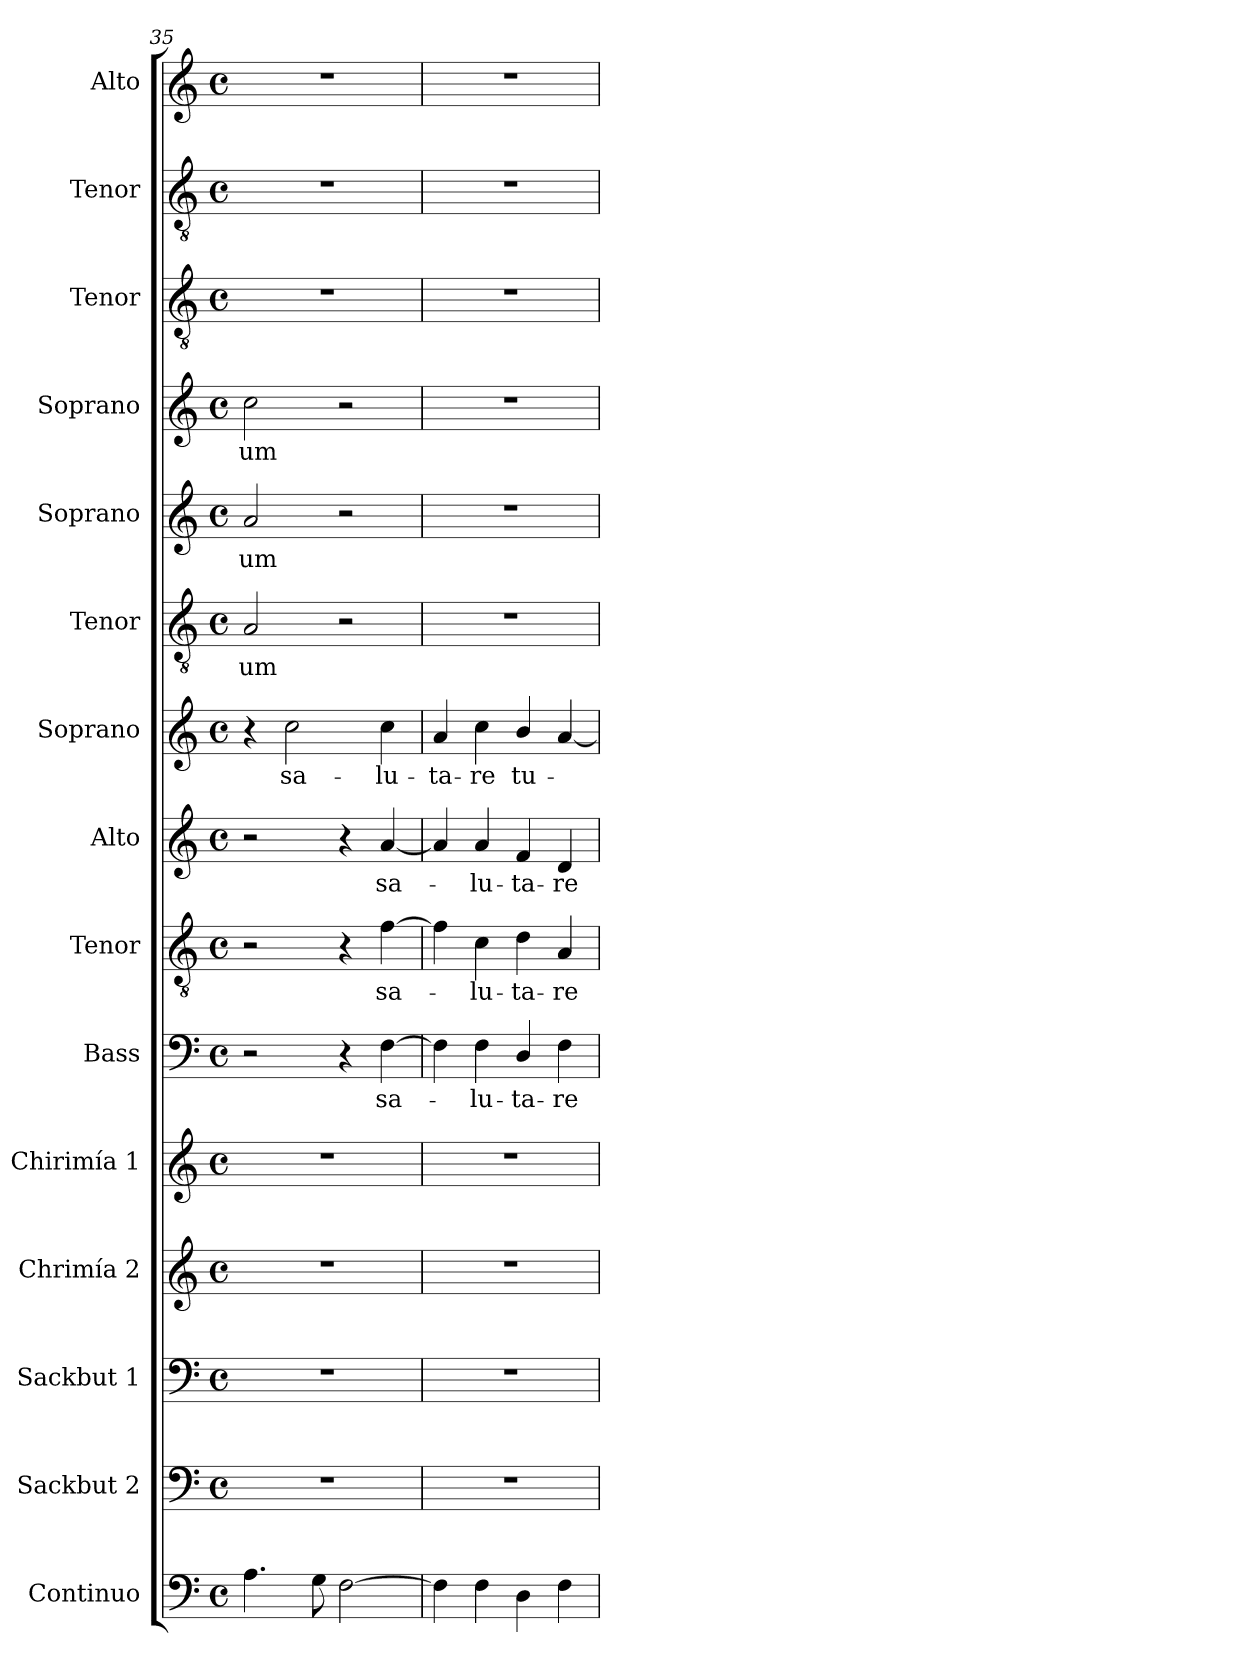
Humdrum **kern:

**kern	**kern	**kern	**kern	**kern	**kern	**text	**kern	**text	**kern	**text	**kern	**text	**kern	**text	**kern	**text	**kern	**text	**kern	**kern	**kern
*part15	*part14	*part13	*part12	*part11	*part10	*part10	*part9	*part9	*part8	*part8	*part7	*part7	*part6	*part6	*part5	*part5	*part4	*part4	*part3	*part2	*part1
*staff15	*staff14	*staff13	*staff12	*staff11	*staff10	*staff10	*staff9	*staff9	*staff8	*staff8	*staff7	*staff7	*staff6	*staff6	*staff5	*staff5	*staff4	*staff4	*staff3	*staff2	*staff1
*I"Continuo	*I"Sackbut 2	*I"Sackbut 1	*I"Chrimía 2	*I"Chirimía 1	*I"Bass	*	*I"Tenor	*	*I"Alto	*	*I"Soprano	*	*I"Tenor	*	*I"Soprano	*	*I"Soprano	*	*I"Tenor	*I"Tenor	*I"Alto
*I'Cont.	*I'Sckbt 2.	*I'Sckbt 1.	*I'Ch2.	*I'Ch1.	*I'B.	*	*I'T.	*	*I'A.	*	*I'S.	*	*I'T.	*	*I'S.	*	*I'S.	*	*I'T.	*I'T.	*I'A.
*clefF4	*clefF4	*clefF4	*clefG2	*clefG2	*clefF4	*	*clefGv2	*	*clefG2	*	*clefG2	*	*clefGv2	*	*clefG2	*	*clefG2	*	*clefGv2	*clefGv2	*clefG2
*	*	*	*	*	*	*	*ITrd7c12	*	*	*	*	*	*ITrd7c12	*	*	*	*	*	*ITrd7c12	*ITrd7c12	*
*k[]	*k[]	*k[]	*k[]	*k[]	*k[]	*	*k[]	*	*k[]	*	*k[]	*	*k[]	*	*k[]	*	*k[]	*	*k[]	*k[]	*k[]
*C:	*C:	*C:	*C:	*C:	*C:	*	*C:	*	*C:	*	*C:	*	*C:	*	*C:	*	*C:	*	*C:	*C:	*C:
*M4/4	*M4/4	*M4/4	*M4/4	*M4/4	*M4/4	*	*M4/4	*	*M4/4	*	*M4/4	*	*M4/4	*	*M4/4	*	*M4/4	*	*M4/4	*M4/4	*M4/4
*met(c)	*met(c)	*met(c)	*met(c)	*met(c)	*met(c)	*	*met(c)	*	*met(c)	*	*met(c)	*	*met(c)	*	*met(c)	*	*met(c)	*	*met(c)	*met(c)	*met(c)
=35	=35	=35	=35	=35	=35	=35	=35	=35	=35	=35	=35	=35	=35	=35	=35	=35	=35	=35	=35	=35	=35
!	!	!	!	!	!	!	!	!	!	!	!	!	!	!LO:LY:b:color=#000000	!	!	!	!	!	!	!
!	!	!	!	!	!	!	!	!	!	!	!	!	!	!	!	!LO:LY:b:color=#000000	!	!	!	!	!
!	!	!	!	!	!	!	!	!	!	!	!	!	!	!	!	!	!	!LO:LY:b:color=#000000	!	!	!
4.Ai\	1r	1r	1r	1r	2r	.	2r	.	2r	.	4r	.	2AAi/	-um	2ai/	-um	2cci\	-um	1r	1r	1r
!	!	!	!	!	!	!	!	!	!	!	!	!LO:LY:b:color=#000000	!	!	!	!	!	!	!	!	!
.	.	.	.	.	.	.	.	.	.	.	2cci\	sa-	.	.	.	.	.	.	.	.	.
8Gi\	.	.	.	.	.	.	.	.	.	.	.	.	.	.	.	.	.	.	.	.	.
[>2Fi\	.	.	.	.	4r	.	4r	.	4r	.	.	.	2r	.	2r	.	2r	.	.	.	.
!	!	!	!	!	!	!LO:LY:b:color=#000000	!	!	!	!	!	!	!	!	!	!	!	!	!	!	!
!	!	!	!	!	!	!	!	!LO:LY:b:color=#000000	!	!	!	!	!	!	!	!	!	!	!	!	!
!	!	!	!	!	!	!	!	!	!	!LO:LY:b:color=#000000	!	!	!	!	!	!	!	!	!	!	!
!	!	!	!	!	!	!	!	!	!	!	!	!LO:LY:b:color=#000000	!	!	!	!	!	!	!	!	!
.	.	.	.	.	[>4Fi\	sa-	[>4Fi\	sa-	[<4ai/	sa-	4cci\	-lu-	.	.	.	.	.	.	.	.	.
!!LO:PB:g=z
=36	=36	=36	=36	=36	=36	=36	=36	=36	=36	=36	=36	=36	=36	=36	=36	=36	=36	=36	=36	=36	=36
!	!	!	!	!	!	!	!	!	!	!	!	!LO:LY:b:color=#000000	!	!	!	!	!	!	!	!	!
4Fi\]	1r	1r	1r	1r	4Fi\]	.	4Fi\]	.	4ai/]	.	4ai/	-ta-	1r	.	1r	.	1r	.	1r	1r	1r
!	!	!	!	!	!	!LO:LY:b:color=#000000	!	!	!	!	!	!	!	!	!	!	!	!	!	!	!
!	!	!	!	!	!	!	!	!LO:LY:b:color=#000000	!	!	!	!	!	!	!	!	!	!	!	!	!
!	!	!	!	!	!	!	!	!	!	!LO:LY:b:color=#000000	!	!	!	!	!	!	!	!	!	!	!
!	!	!	!	!	!	!	!	!	!	!	!	!LO:LY:b:color=#000000	!	!	!	!	!	!	!	!	!
4Fi\	.	.	.	.	4Fi\	-lu-	4Ci\	-lu-	4ai/	-lu-	4cci\	-re	.	.	.	.	.	.	.	.	.
!	!	!	!	!	!	!LO:LY:b:color=#000000	!	!	!	!	!	!	!	!	!	!	!	!	!	!	!
!	!	!	!	!	!	!	!	!LO:LY:b:color=#000000	!	!	!	!	!	!	!	!	!	!	!	!	!
!	!	!	!	!	!	!	!	!	!	!LO:LY:b:color=#000000	!	!	!	!	!	!	!	!	!	!	!
!	!	!	!	!	!	!	!	!	!	!	!	!LO:LY:b:color=#000000	!	!	!	!	!	!	!	!	!
4Di\	.	.	.	.	4Di/	-ta-	4Di\	-ta-	4fi/	-ta-	4bi/	tu-	.	.	.	.	.	.	.	.	.
!	!	!	!	!	!	!LO:LY:b:color=#000000	!	!	!	!	!	!	!	!	!	!	!	!	!	!	!
!	!	!	!	!	!	!	!	!LO:LY:b:color=#000000	!	!	!	!	!	!	!	!	!	!	!	!	!
!	!	!	!	!	!	!	!	!	!	!LO:LY:b:color=#000000	!	!	!	!	!	!	!	!	!	!	!
4Fi\	.	.	.	.	4Fi\	-re	4AAi/	-re	4di/	-re	[<4ai/	.	.	.	.	.	.	.	.	.	.
=	=	=	=	=	=	=	=	=	=	=	=	=	=	=	=	=	=	=	=	=	=
*-	*-	*-	*-	*-	*-	*-	*-	*-	*-	*-	*-	*-	*-	*-	*-	*-	*-	*-	*-	*-	*-
